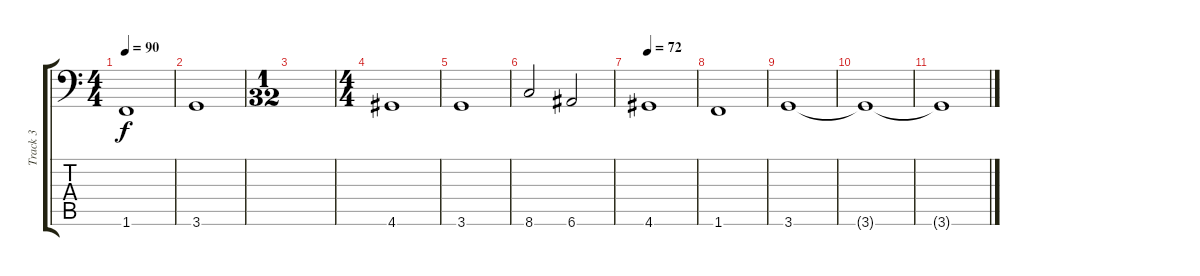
\track ("Track 3" "Track 3") {instrument electricbassfinger}
\staff {score tabs}
\tuning (E3 B2 G2 D2 A1 E1) {hide}
\ts (4 4)
\tempo 90
\clef f4
\ks c
1.6.1{dy f} |
3.6.1 |
\ts (1 32)
|
\ts (4 4)
4.6.1 |
3.6.1 |
8.6.2 6.6.2 |
\tempo 72
4.6.1 |
1.6.1 |
3.6.1 |
3.6{t}.1 |
3.6{t}.1
